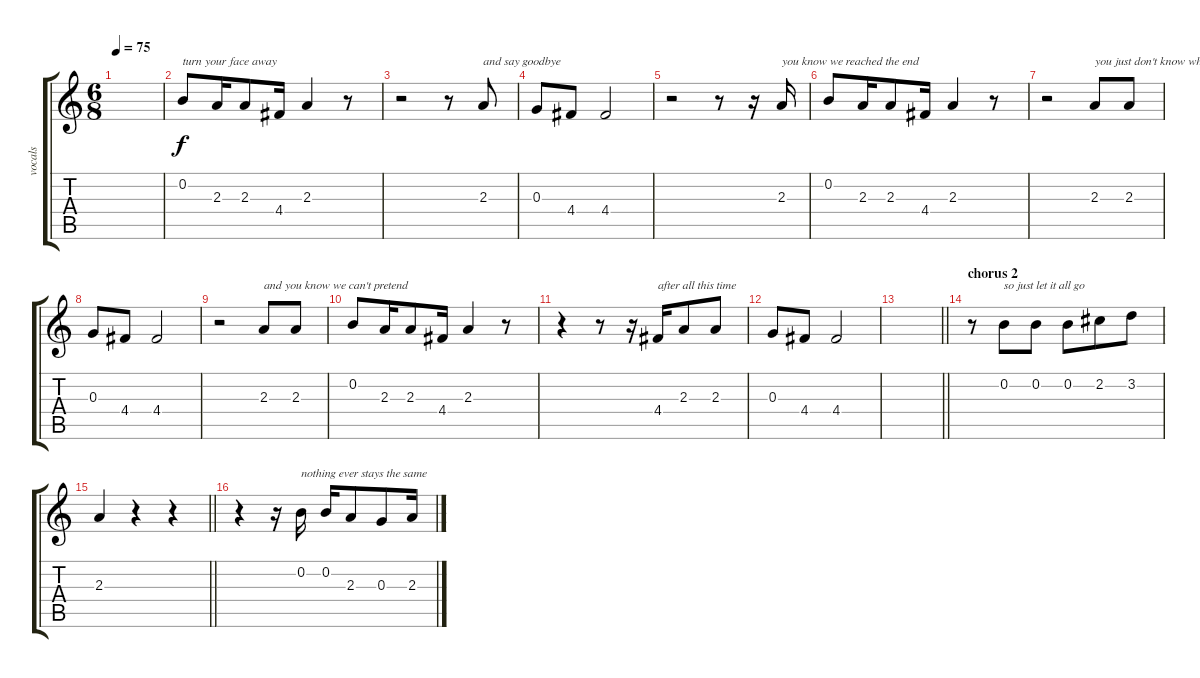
\track ("vocals" "vocals") {instrument electricguitarjazz}
\staff {score tabs}
\tuning (E4 B3 G3 D3 A2 E2) {hide}
\ts (6 8)
\tempo 75
\clef g2
\ks c
|
0.2.8{txt "turn your face away"} 2.3.16 2.3.8 4.4.16 2.3.4 r.8 |
r.2 r.8 2.3.8{txt "and say goodbye"} |
0.3.8 4.4.8 4.4.2 |
r.2 r.8 r.16 2.3.16{txt "you know we reached the end"} |
0.2.8 2.3.16 2.3.8 4.4.16 2.3.4 r.8 |
r.2 2.3.8{txt "you just don't know why"} 2.3.8 |
0.3.8 4.4.8 4.4.2 |
r.2 2.3.8{txt "and you know we can't pretend"} 2.3.8 |
0.2.8 2.3.16 2.3.8 4.4.16 2.3.4 r.8 |
r.4 r.8 r.16 4.4.16{txt "after all this time"} 2.3.8 2.3.8 |
0.3.8 4.4.8 4.4.2 |
\barLineRight lightlight
|
\section ("" "chorus 2")
r.8 0.2.8{txt "so just let it all go"} 0.2.8 0.2.8 2.2.8 3.2.8 |
\barLineRight lightlight
2.3.4 r.4 r.4 |
r.4 r.16 0.2.16{txt "nothing ever stays the same"} 0.2.16 2.3.8 0.3.8 2.3.16
